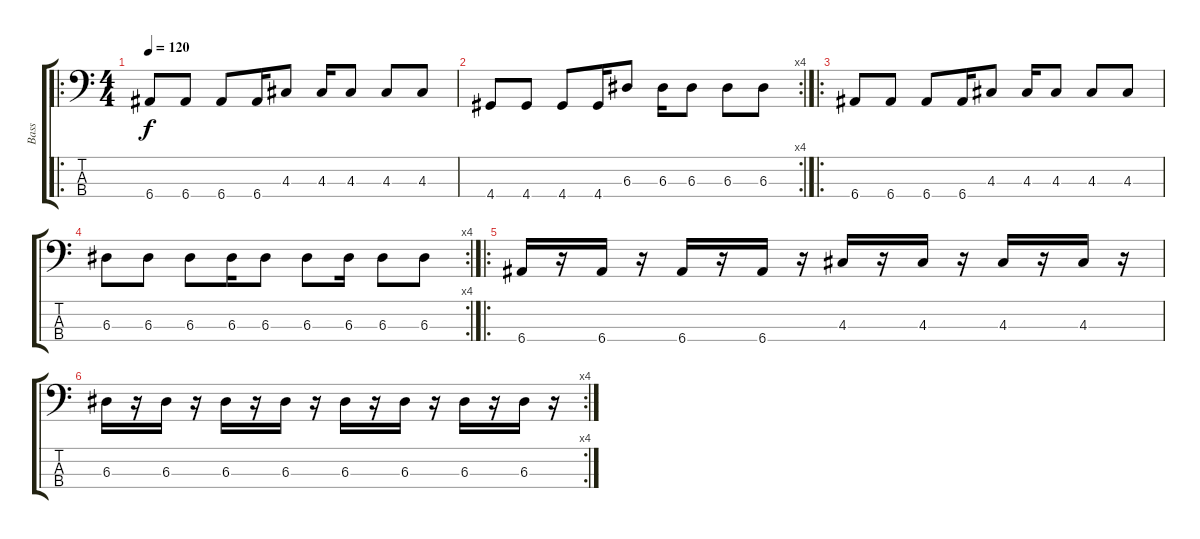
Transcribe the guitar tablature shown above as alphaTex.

\track ("Bass" "Bass") {instrument electricbasspick}
\staff {score tabs}
\tuning (G2 D2 A1 E1) {hide}
\ro
\ts (4 4)
\tempo 120
\clef f4
\ks c
6.4.8{dy f} 6.4.8 6.4.8 6.4.16 4.3.8 4.3.16 4.3.8 4.3.8 4.3.8 |
\rc 4
4.4.8 4.4.8 4.4.8 4.4.16 6.3.8 6.3.16 6.3.8 6.3.8 6.3.8 |
\ro
6.4.8 6.4.8 6.4.8 6.4.16 4.3.8 4.3.16 4.3.8 4.3.8 4.3.8 |
\rc 4
6.3.8 6.3.8 6.3.8 6.3.16 6.3.8 6.3.8 6.3.16 6.3.8 6.3.8 |
\ro
6.4.16 r.16 6.4.16 r.16 6.4.16 r.16 6.4.16 r.16 4.3.16 r.16 4.3.16 r.16 4.3.16 r.16 4.3.16 r.16 |
\rc 4
6.3.16 r.16 6.3.16 r.16 6.3.16 r.16 6.3.16 r.16 6.3.16 r.16 6.3.16 r.16 6.3.16 r.16 6.3.16 r.16
